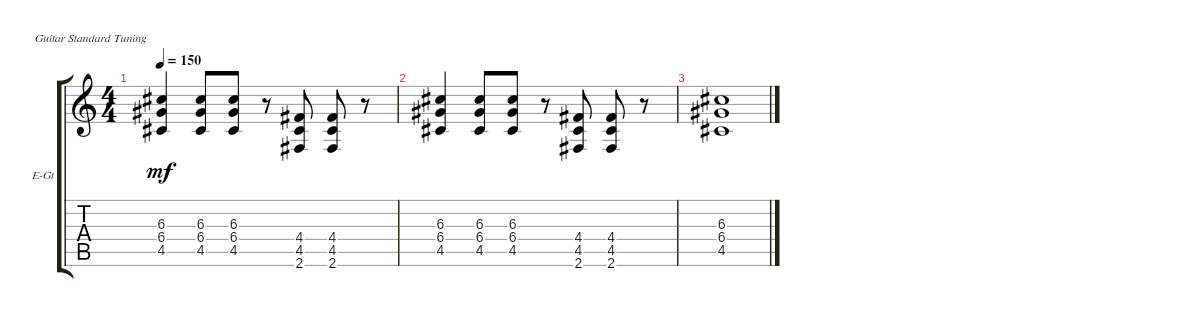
\defaultSystemsLayout 4
\bracketExtendMode groupsimilarinstruments
\firstSystemTrackNameOrientation horizontal
\otherSystemsTrackNameOrientation horizontal
\track ("Electric Guitar" "E-Gt") {instrument overdrivenguitar}
\staff {score tabs}
\tuning (E4 B3 G3 D3 A2 E2)
\ts (4 4)
\tempo 150
\clef g2
\ks c
(4.5 6.4 6.3).4{dy mf} (4.5 6.4 6.3).8 (4.5 6.4 6.3).8 r.8 (2.6 4.5 4.4).8 (2.6 4.5 4.4).8 r.8 |
(4.5 6.4 6.3).4 (4.5 6.4 6.3).8 (4.5 6.4 6.3).8 r.8 (2.6 4.5 4.4).8 (2.6 4.5 4.4).8 r.8 |
(4.5 6.4 6.3).1
